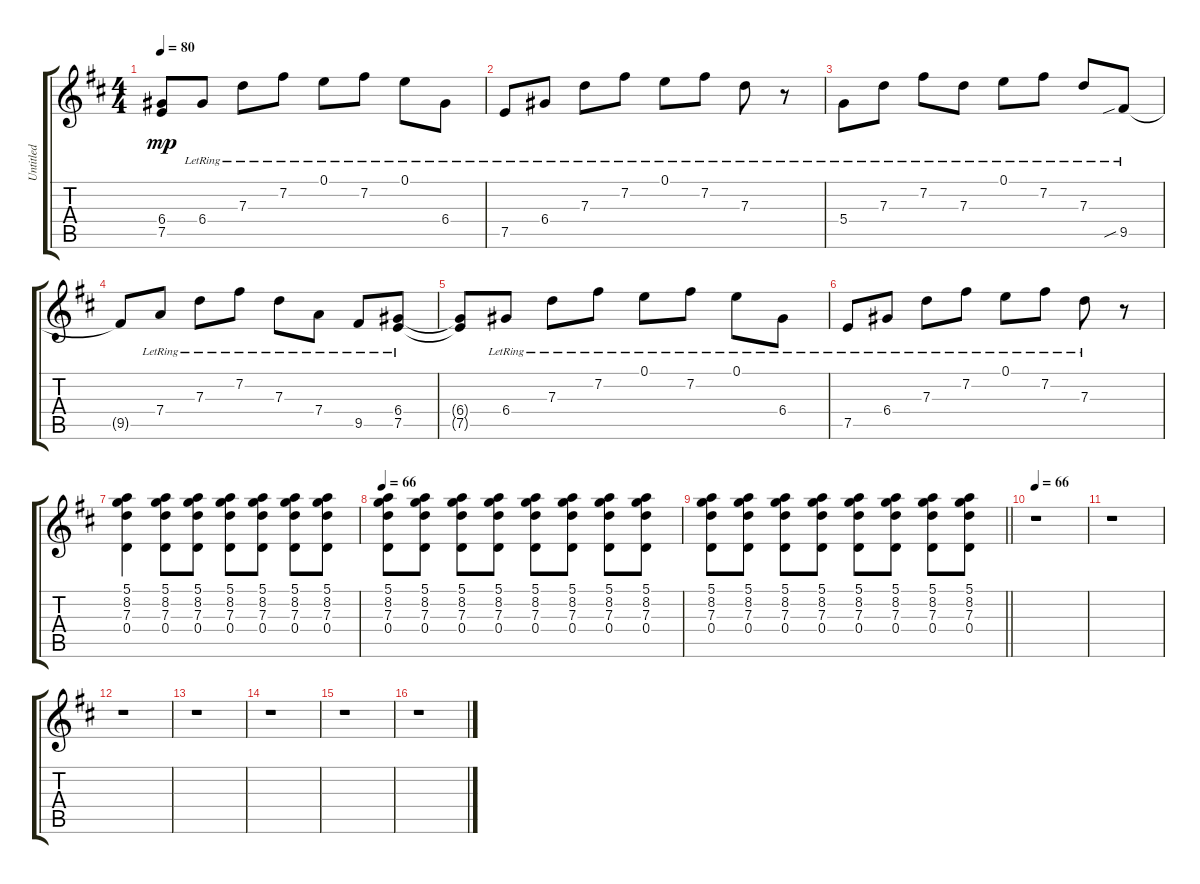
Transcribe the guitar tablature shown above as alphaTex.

\track ("Untitled" "Untitled") {instrument electricguitarclean}
\staff {score tabs}
\tuning (E4 B3 G3 D3 A2 D2) {hide}
\ts (4 4)
\tempo 80
\clef g2
\ks d
(6.4{t} 7.5{t}).8{dy mp} 6.4{lr}.8 7.3{lr}.8 7.2{lr}.8 0.1{lr}.8 7.2{lr}.8 0.1{lr}.8 6.4{lr}.8 |
7.5{lr}.8 6.4{lr}.8 7.3{lr}.8 7.2{lr}.8 0.1{lr}.8 7.2{lr}.8 7.3{lr}.8 r.8 |
5.4{lr}.8 7.3{lr}.8 7.2{lr}.8 7.3{lr}.8 0.1{lr}.8 7.2{lr}.8 7.3{lr}.8 9.5{sib lr}.8 |
9.5{t}.8 7.4{lr}.8 7.3{lr}.8 7.2{lr}.8 7.3{lr}.8 7.4{lr}.8 9.5{lr}.8 (6.4{lr} 7.5{lr}).8 |
(6.4{t} 7.5{t}).8 6.4{lr}.8 7.3{lr}.8 7.2{lr}.8 0.1{lr}.8 7.2{lr}.8 0.1{lr}.8 6.4{lr}.8 |
7.5{lr}.8 6.4{lr}.8 7.3{lr}.8 7.2{lr}.8 0.1{lr}.8 7.2{lr}.8 7.3{lr}.8 r.8 |
(5.1 8.2 7.3 0.4).4 (5.1 8.2 7.3 0.4).8 (5.1 8.2 7.3 0.4).8 (5.1 8.2 7.3 0.4).8 (5.1 8.2 7.3 0.4).8 (5.1 8.2 7.3 0.4).8 (5.1 8.2 7.3 0.4).8 |
\tempo 66
(5.1 8.2 7.3 0.4).8 (5.1 8.2 7.3 0.4).8 (5.1 8.2 7.3 0.4).8 (5.1 8.2 7.3 0.4).8 (5.1 8.2 7.3 0.4).8 (5.1 8.2 7.3 0.4).8 (5.1 8.2 7.3 0.4).8 (5.1 8.2 7.3 0.4).8 |
\barLineRight lightlight
(5.1 8.2 7.3 0.4).8 (5.1 8.2 7.3 0.4).8 (5.1 8.2 7.3 0.4).8 (5.1 8.2 7.3 0.4).8 (5.1 8.2 7.3 0.4).8 (5.1 8.2 7.3 0.4).8 (5.1 8.2 7.3 0.4).8 (5.1 8.2 7.3 0.4).8 |
\tempo 66
r.1 |
r.1 |
r.1 |
r.1 |
r.1 |
r.1 |
r.1
